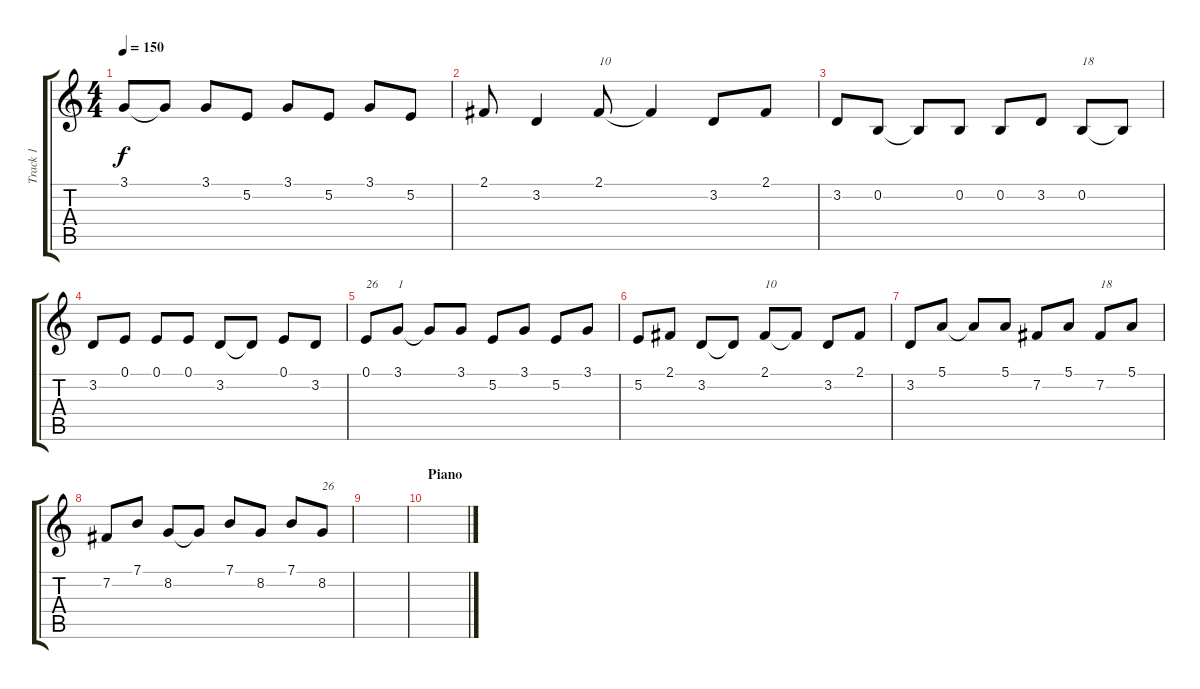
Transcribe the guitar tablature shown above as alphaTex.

\track ("Track 1" "Track 1") {instrument whistle}
\staff {score tabs}
\tuning (E4 B3 G3 D3 A2 E2) {hide}
\ts (4 4)
\tempo 150
\clef g2
\ks c
3.1.8{dy f} 3.1{t}.8 3.1.8 5.2.8 3.1.8 5.2.8 3.1.8 5.2.8 |
2.1.8 3.2.4 2.1.8{txt "10"} 2.1{t}.4 3.2.8 2.1.8 |
3.2.8 0.2.8 0.2{t}.8 0.2.8 0.2.8 3.2.8 0.2.8{txt "18"} 0.2{t}.8 |
3.2.8 0.1.8 0.1.8 0.1.8 3.2.8 3.2{t}.8 0.1.8 3.2.8 |
0.1.8{txt "26"} 3.1.8{txt "1"} 3.1{t}.8 3.1.8 5.2.8 3.1.8 5.2.8 3.1.8 |
5.2.8 2.1.8 3.2.8 3.2{t}.8 2.1.8{txt "10"} 2.1{t}.8 3.2.8 2.1.8 |
3.2.8 5.1.8 5.1{t}.8 5.1.8 7.2.8 5.1.8 7.2.8{txt "18"} 5.1.8 |
7.2.8 7.1.8 8.2.8 8.2{t}.8 7.1.8 8.2.8 7.1.8 8.2.8{txt "26"} |
|
\section ("" "Piano")
